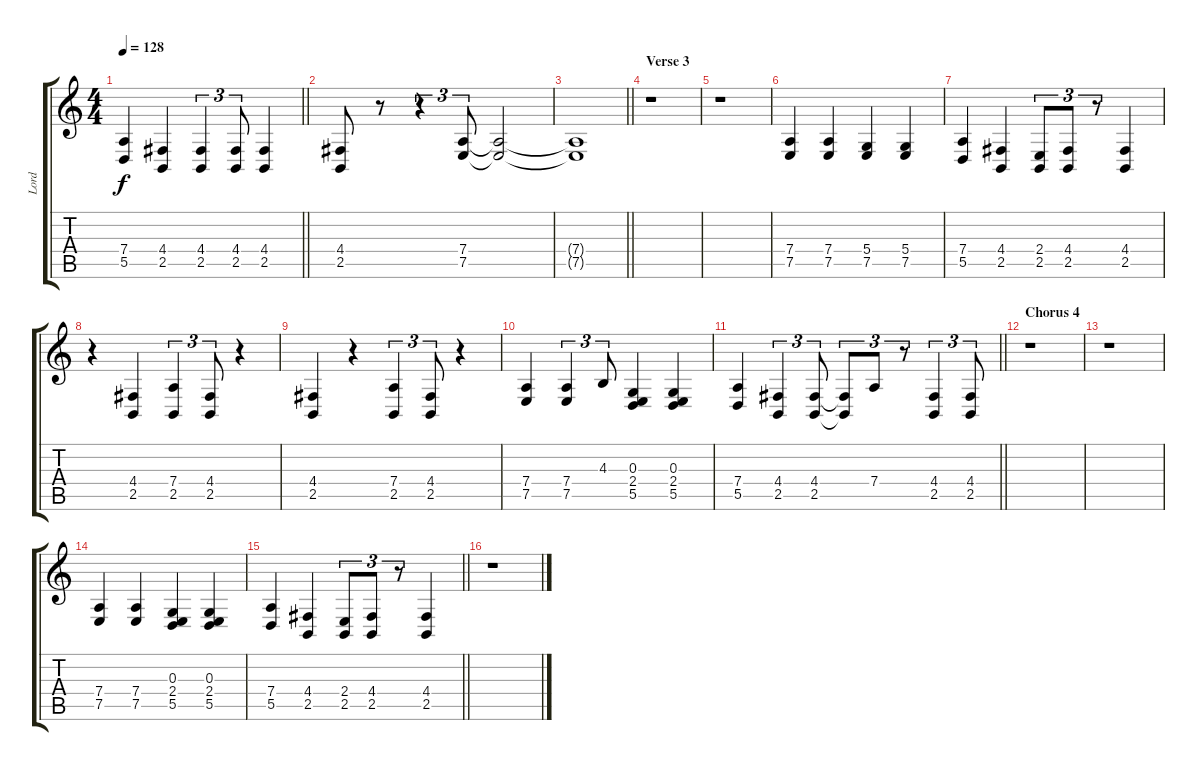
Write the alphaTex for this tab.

\track ("Lord" "Lord") {instrument drawbarorgan}
\staff {score tabs}
\tuning (E4 B3 G3 D3 A2 E2) {hide}
\ts (4 4)
\tempo 128
\clef g2
\barLineRight lightlight
\ks c
(7.4 5.5).4{dy f} (4.4 2.5).4 (4.4 2.5).4{tu (3 2)} (4.4 2.5).8{tu (3 2)} (4.4 2.5).4 |
(4.4 2.5).8 r.8 r.4{tu (3 2)} (7.4 7.5).8{tu (3 2)} (7.4{t} 7.5{t}).2 |
\barLineRight lightlight
(7.4{t} 7.5{t}).1 |
\section ("" "Verse 3")
r.1 |
r.1 |
(7.4 7.5).4 (7.4 7.5).4 (5.4 7.5).4 (5.4 7.5).4 |
(7.4 5.5).4 (4.4 2.5).4 (2.4 2.5).8{tu (3 2)} (4.4 2.5).8{tu (3 2)} r.8{tu (3 2)} (4.4 2.5).4 |
r.4 (4.4 2.5).4 (7.4 2.5).4{tu (3 2)} (4.4 2.5).8{tu (3 2)} r.4 |
(4.4 2.5).4 r.4 (7.4 2.5).4{tu (3 2)} (4.4 2.5).8{tu (3 2)} r.4 |
(7.4 7.5).4 (7.4 7.5).4{tu (3 2)} 4.3.8{tu (3 2)} (0.3 2.4 5.5).4 (0.3 2.4 5.5).4 |
\barLineRight lightlight
(7.4 5.5).4 (4.4 2.5).4{tu (3 2)} (4.4 2.5).8{tu (3 2)} (4.4{t} 2.5{t}).8{tu (3 2)} 7.4.8{tu (3 2)} r.8{tu (3 2)} (4.4 2.5).4{tu (3 2)} (4.4 2.5).8{tu (3 2)} |
\section ("" "Chorus 4")
r.1 |
r.1 |
(7.4 7.5).4 (7.4 7.5).4 (0.3 2.4 5.5).4 (0.3 2.4 5.5).4 |
\barLineRight lightlight
(7.4 5.5).4 (4.4 2.5).4 (2.4 2.5).8{tu (3 2)} (4.4 2.5).8{tu (3 2)} r.8{tu (3 2)} (4.4 2.5).4 |
r.1
